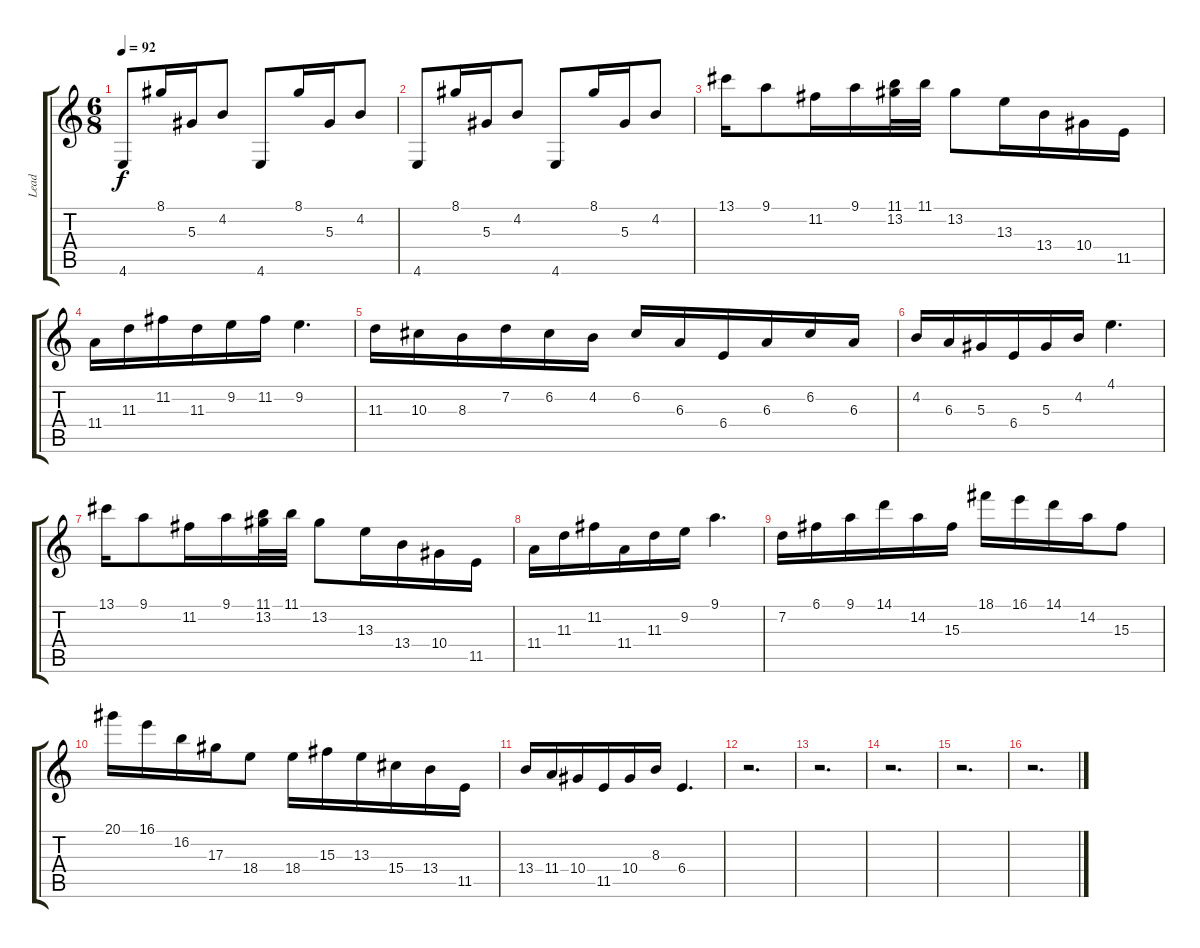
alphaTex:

\track ("Lead" "Lead") {instrument acousticguitarsteel}
\staff {score tabs}
\tuning (C4 G3 Eb3 Bb2 F2 C2) {hide}
\ts (6 8)
\tempo 92
\clef g2
\ks c
4.6.8{dy f} 8.1.16 5.3.16 4.2.8 4.6.8 8.1.16 5.3.16 4.2.8 |
4.6.8 8.1.16 5.3.16 4.2.8 4.6.8 8.1.16 5.3.16 4.2.8 |
13.1.16 9.1.8 11.2.16 9.1.16 (11.1 13.2).32 11.1.32 13.2.8 13.3.16 13.4.16 10.4.16 11.5.16 |
11.4.16 11.3.16 11.2.16 11.3.16 9.2.16 11.2.16 9.2.4{d} |
11.3.16 10.3.16 8.3.16 7.2.16 6.2.16 4.2.16 6.2.16 6.3.16 6.4.16 6.3.16 6.2.16 6.3.16 |
4.2.16 6.3.16 5.3.16 6.4.16 5.3.16 4.2.16 4.1.4{d} |
13.1.16 9.1.8 11.2.16 9.1.16 (11.1 13.2).32 11.1.32 13.2.8 13.3.16 13.4.16 10.4.16 11.5.16 |
11.4.16 11.3.16 11.2.16 11.4.16 11.3.16 9.2.16 9.1.4{d} |
7.2.16 6.1.16 9.1.16 14.1.16 14.2.16 15.3.16 18.1.16 16.1.16 14.1.16 14.2.16 15.3.8 |
20.1.16 16.1.16 16.2.16 17.3.16 18.4.8 18.4.16 15.3.16 13.3.16 15.4.16 13.4.16 11.5.16 |
13.4.16 11.4.16 10.4.16 11.5.16 10.4.16 8.3.16 6.4.4{d} |
r.2{d} |
r.2{d} |
r.2{d} |
r.2{d} |
r.2{d}
